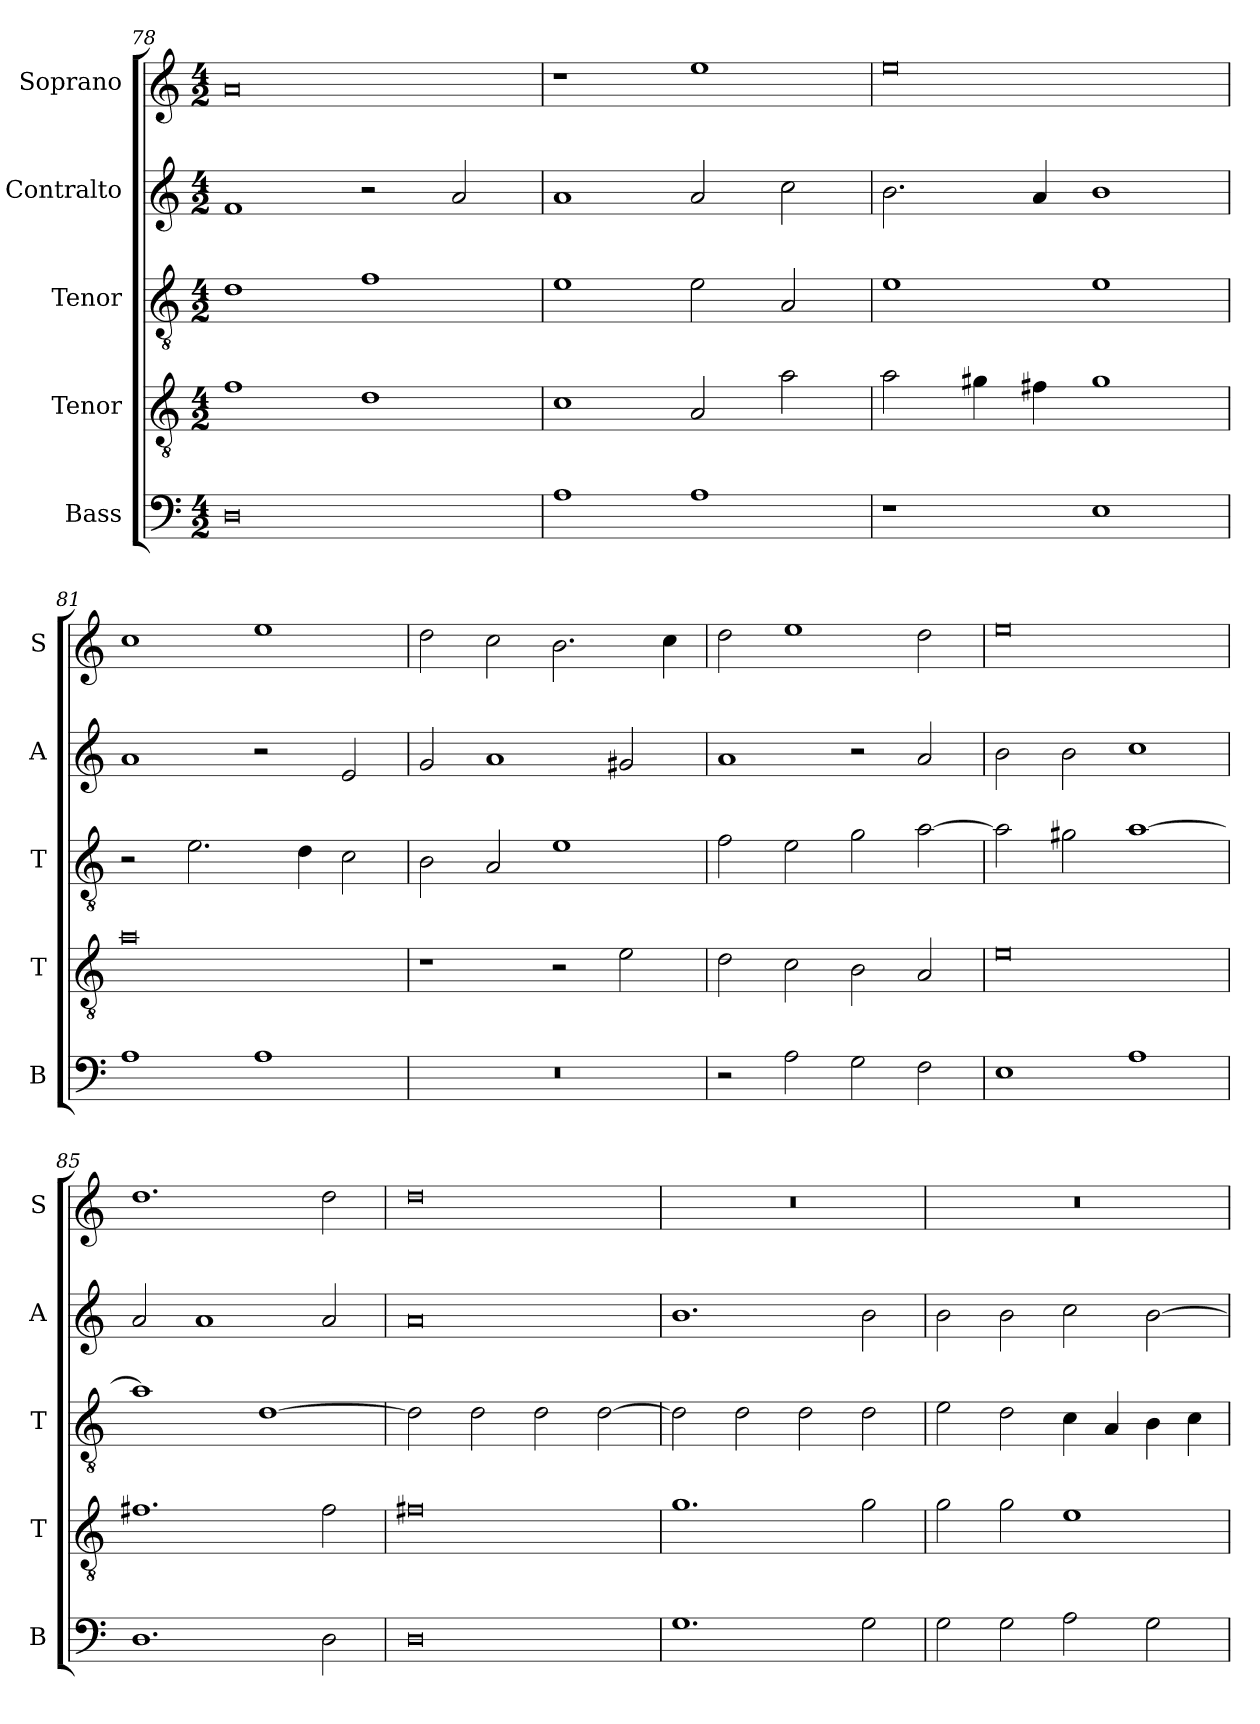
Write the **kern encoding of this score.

**kern	**kern	**kern	**kern	**kern
*part5	*part4	*part3	*part2	*part1
*staff5	*staff4	*staff3	*staff2	*staff1
*I"Bass	*I"Tenor	*I"Tenor	*I"Contralto	*I"Soprano
*I'B	*I'T	*I'T	*I'A	*I'S
*clefF4	*clefGv2	*clefGv2	*clefG2	*clefG2
*k[]	*k[]	*k[]	*k[]	*k[]
*A:aeo	*A:aeo	*A:aeo	*A:aeo	*A:aeo
*M4/2	*M4/2	*M4/2	*M4/2	*M4/2
=78	=78	=78	=78	=78
0D	1f	1d	1f	0a
.	1d	1f	2r	.
.	.	.	2a	.
=79	=79	=79	=79	=79
1A	1c	1e	1a	1r
1A	2A	2e	2a	1ee
.	2a	2A	2cc	.
=80	=80	=80	=80	=80
1r	2a	1e	2.b	0ee
.	4g#X	.	.	.
.	4f#X	.	4a	.
1E	1g#	1e	1b	.
=81	=81	=81	=81	=81
1A	0a	2r	1a	1cc
.	.	2.e	.	.
1A	.	.	2r	1ee
.	.	4d	.	.
.	.	2c	2e	.
=82	=82	=82	=82	=82
0r	1r	2B	2g	2dd
.	.	2A	1a	2cc
.	2r	1e	.	2.b
.	2e	.	2g#X	.
.	.	.	.	4cc
=83	=83	=83	=83	=83
2r	2d	2f	1a	2dd
2A	2c	2e	.	1ee
2G	2B	2g	2r	.
2F	2A	[2a	2a	2dd
=84	=84	=84	=84	=84
1E	0e	2a]	2b	0ee
.	.	2g#X	2b	.
1A	.	[1a	1cc	.
=85	=85	=85	=85	=85
1.D	1.f#X	1a]	2a	1.dd
.	.	.	1a	.
.	.	[1d	.	.
2D	2f#	.	2a	2dd
=86	=86	=86	=86	=86
0D	0f#X	2d]	0a	0dd
.	.	2d	.	.
.	.	2d	.	.
.	.	[2d	.	.
=87	=87	=87	=87	=87
1.G	1.g	2d]	1.b	0r
.	.	2d	.	.
.	.	2d	.	.
2G	2g	2d	2b	.
=88	=88	=88	=88	=88
2G	2g	2e	2b	0r
2G	2g	2d	2b	.
2A	1e	4c	2cc	.
.	.	4A	.	.
2G	.	4B	[2b	.
.	.	4c	.	.
=	=	=	=	=
*-	*-	*-	*-	*-
